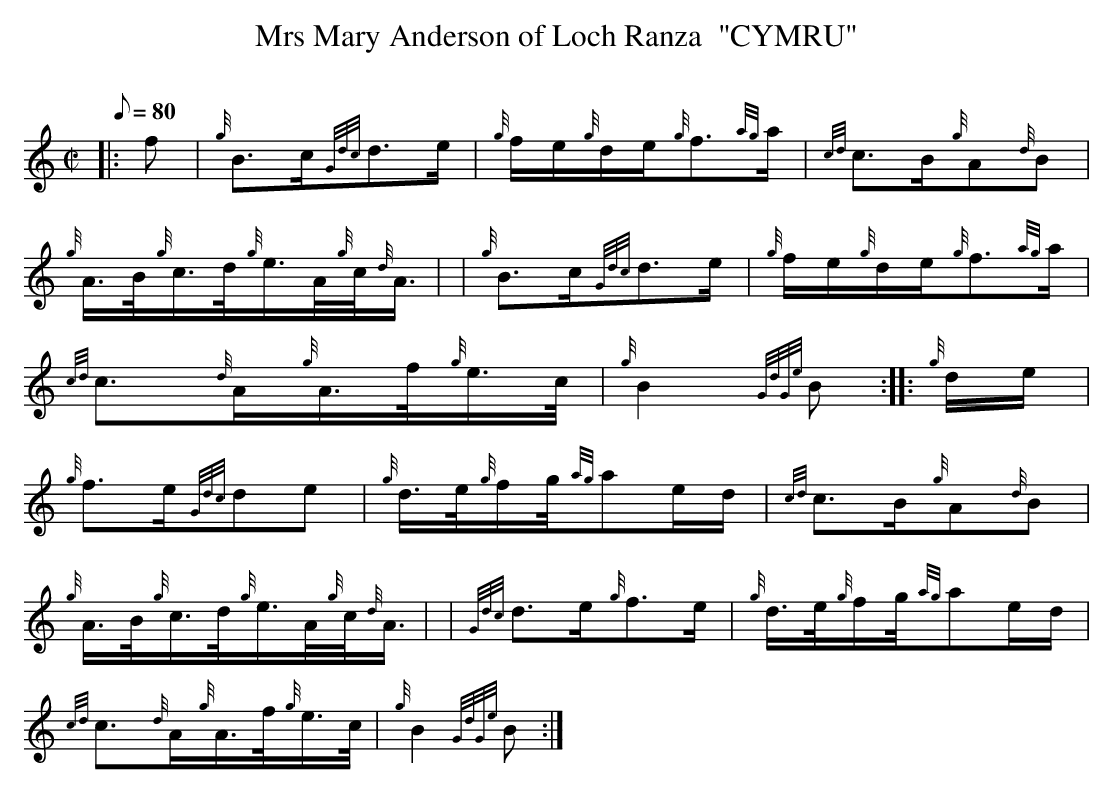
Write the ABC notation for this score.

X:1
T:Mrs Mary Anderson of Loch Ranza  "CYMRU"
M:C|
L:1/8
Q:80
C:
K:HP
|: f|
{g}B3/2c/2{Gdc}d3/2e/2|
{g}f/2e/2{g}d/2e/2{g}f3/2{ag}a/2|
{cd}c3/2B/2{g}A{d}B|  !
{g}A3/4B/4{g}c3/4d/4{g}e3/4A/4{g}c/4{d}A3/4| |
{g}B3/2c/2{Gdc}d3/2e/2|
{g}f/2e/2{g}d/2e/2{g}f3/2{ag}a/2|  !
{cd}c3/2{d}A/2{g}A3/4f/4{g}e3/4c/4|
{g}B2{GdGe}B:| |:
{g}d/2e/2|  !
{g}f3/2e/2{Gdc}de|
{g}d3/4e/4{g}f/2g/4{ag}ae/2d/2|
{cd}c3/2B/2{g}A{d}B|  !
{g}A3/4B/4{g}c3/4d/4{g}e3/4A/4{g}c/4{d}A3/4| |
{Gdc}d3/2e/2{g}f3/2e/2|
{g}d3/4e/4{g}f/2g/4{ag}ae/2d/2|  !
{cd}c3/2{d}A/2{g}A3/4f/4{g}e3/4c/4|
{g}B2{GdGe}B:|
